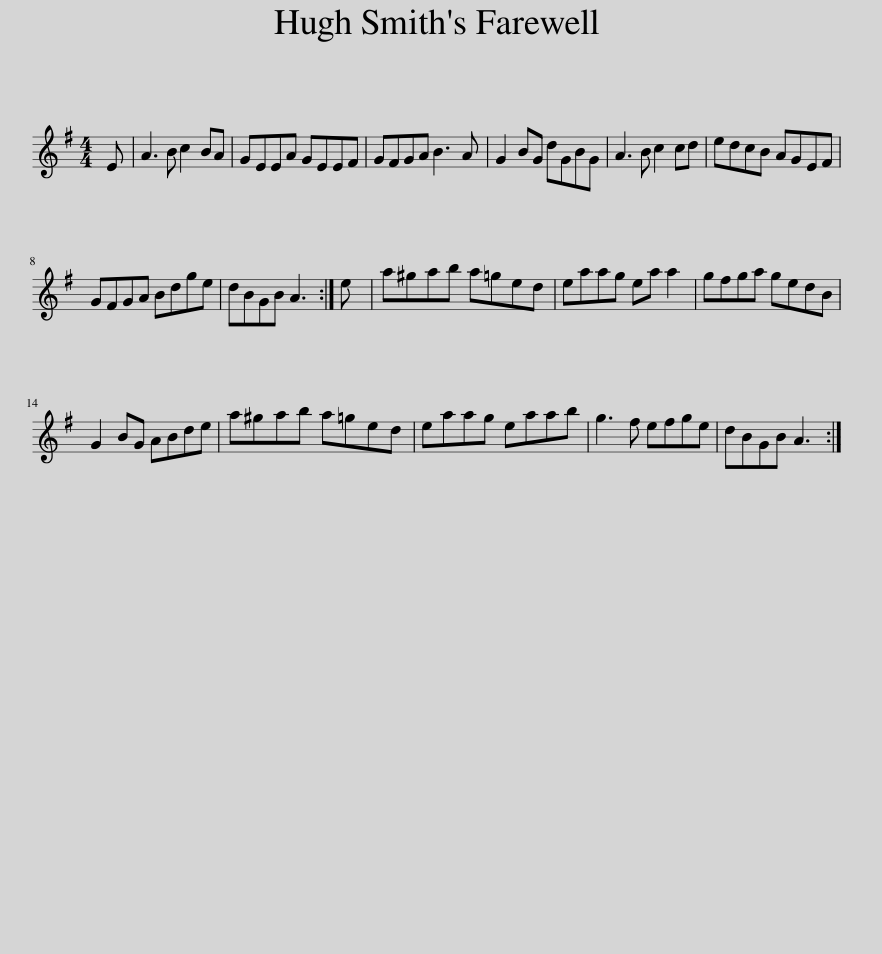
X:1
L:1/8
M:4/4
I:linebreak $
K:G
V:1 treble
V:1
 E | A3 B c2 BA | GEEA GEEF | GFGA B3 A | G2 BG dGBG | %5
 A3 B c2 cd | edcB AGEF |$ GFGA Bdge | dBGB A3 :| e | %10
 a^gab a=ged | eaag ea a2 | gfga gedB |$ G2 BG ABde | a^gab a=ged | %15
 eaag eaab | g3 f efge | dBGB A3 :| %18
